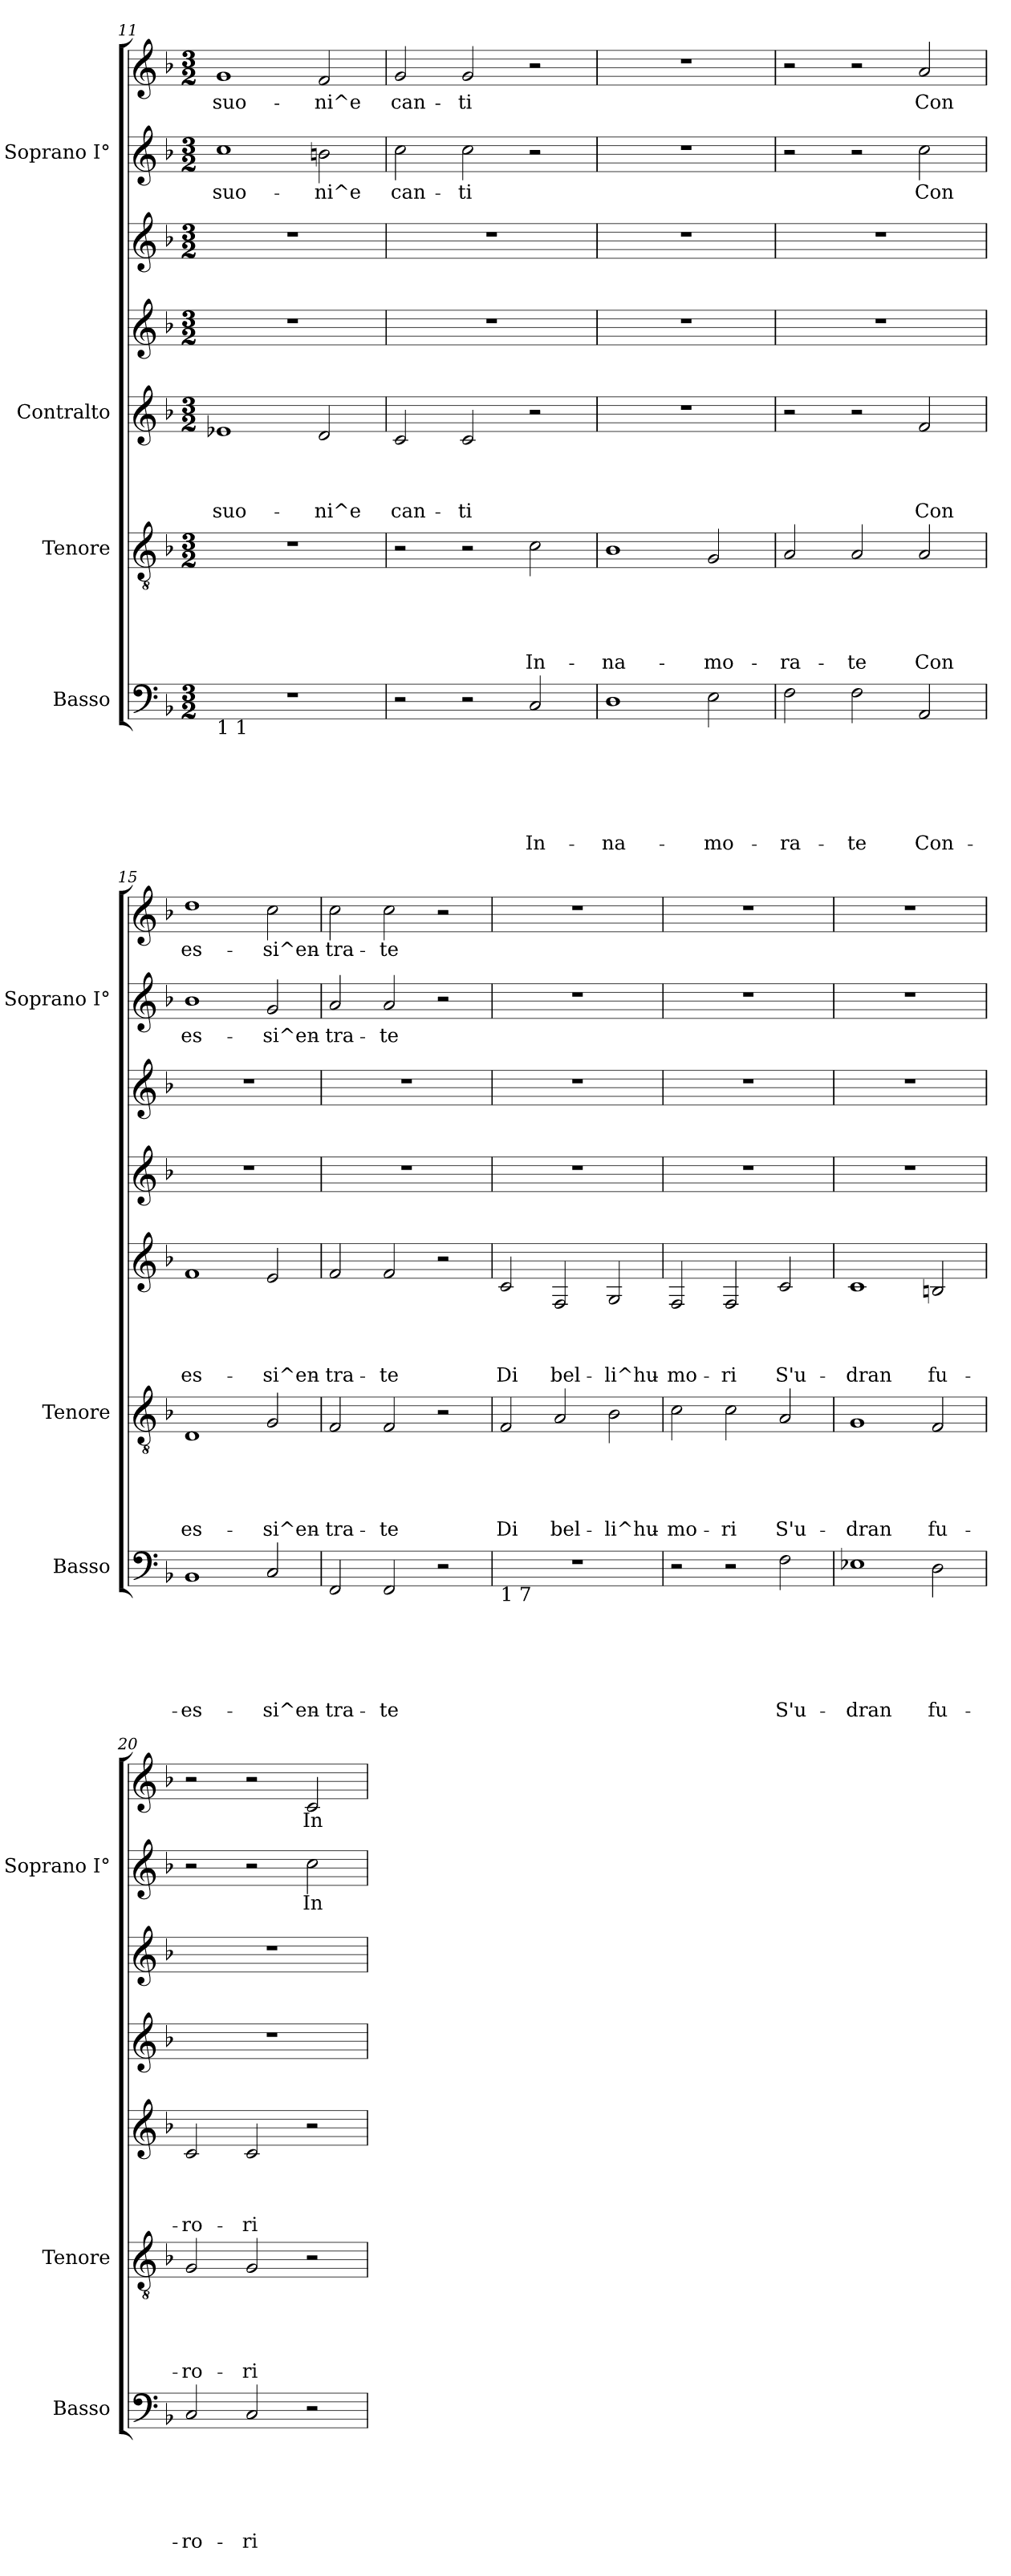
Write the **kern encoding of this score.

**kern	**text	**text	**text	**text	**text	**text	**kern	**text	**text	**text	**text	**text	**kern	**text	**text	**text	**text	**kern	**kern	**kern	**text	**kern	**text
*part6	*part6	*part6	*part6	*part6	*part6	*part6	*part5	*part5	*part5	*part5	*part5	*part5	*part4	*part4	*part4	*part4	*part4	*part3	*part2	*part1	*part1	*part1	*part1
*staff7	*staff7	*staff7	*staff7	*staff7	*staff7	*staff7	*staff6	*staff6	*staff6	*staff6	*staff6	*staff6	*staff5	*staff5	*staff5	*staff5	*staff5	*staff4	*staff3	*staff2	*staff2	*staff1	*staff1
*I"Basso	*	*	*	*	*	*	*I"Tenore	*	*	*	*	*	*I"Contralto	*	*	*	*	*	*	*I"Soprano I°	*	*	*
*I'Basso	*	*	*	*	*	*	*I'Tenore	*	*	*	*	*	*	*	*	*	*	*	*	*I'Soprano I°	*	*	*
!!LO:PB:g=z
*clefF4	*	*	*	*	*	*	*clefGv2	*	*	*	*	*	*clefG2	*	*	*	*	*clefG2	*clefG2	*clefG2	*	*clefG2	*
*k[b-]	*	*	*	*	*	*	*k[b-]	*	*	*	*	*	*k[b-]	*	*	*	*	*k[b-]	*k[b-]	*k[b-]	*	*k[b-]	*
*F:	*	*	*	*	*	*	*F:	*	*	*	*	*	*F:	*	*	*	*	*F:	*F:	*F:	*	*F:	*
*M3/2	*	*	*	*	*	*	*M3/2	*	*	*	*	*	*M3/2	*	*	*	*	*M3/2	*M3/2	*M3/2	*	*M3/2	*
=11	=11	=11	=11	=11	=11	=11	=11	=11	=11	=11	=11	=11	=11	=11	=11	=11	=11	=11	=11	=11	=11	=11	=11
!LO:TX:b:t=1 1	!	!	!	!	!	!	!	!	!	!	!	!	!	!	!	!	!	!	!	!	!	!	!
!	!	!	!	!	!	!	!	!	!	!	!	!	!	!	!	!	!LO:LY:b	!	!	!	!LO:LY:b	!	!LO:LY:b
1.r	.	.	.	.	.	.	1.r	.	.	.	.	.	1e-X	.	.	.	suo-	1.r	1.r	1cc	suo-	1g	suo-
!	!	!	!	!	!	!	!	!	!	!	!	!	!	!	!	!	!LO:LY:b	!	!	!	!LO:LY:b	!	!LO:LY:b
.	.	.	.	.	.	.	.	.	.	.	.	.	2d/	.	.	.	-ni^e	.	.	2bn\	-ni^e	2f/	-ni^e
=12	=12	=12	=12	=12	=12	=12	=12	=12	=12	=12	=12	=12	=12	=12	=12	=12	=12	=12	=12	=12	=12	=12	=12
!	!	!	!	!	!	!	!	!	!	!	!	!	!	!	!	!	!LO:LY:b	!	!	!	!LO:LY:b	!	!LO:LY:b
2r	.	.	.	.	.	.	2r	.	.	.	.	.	2c/	.	.	.	can-	1.r	1.r	2cc\	can-	2g/	can-
!	!	!	!	!	!	!	!	!	!	!	!	!	!	!	!	!	!LO:LY:b	!	!	!	!LO:LY:b	!	!LO:LY:b
2r	.	.	.	.	.	.	2r	.	.	.	.	.	2c/	.	.	.	-ti	.	.	2cc\	-ti	2g/	-ti
!	!	!	!	!	!	!LO:LY:b	!	!	!	!	!	!LO:LY:b	!	!	!	!	!	!	!	!	!	!	!
2C/	.	.	.	.	.	In-	2c\	.	.	.	.	In-	2r	.	.	.	.	.	.	2r	.	2r	.
=13	=13	=13	=13	=13	=13	=13	=13	=13	=13	=13	=13	=13	=13	=13	=13	=13	=13	=13	=13	=13	=13	=13	=13
!	!	!	!	!	!	!LO:LY:b	!	!	!	!	!	!LO:LY:b	!	!	!	!	!	!	!	!	!	!	!
1D	.	.	.	.	.	-na-	1B-	.	.	.	.	-na-	1.r	.	.	.	.	1.r	1.r	1.r	.	1.r	.
!	!	!	!	!	!	!LO:LY:b	!	!	!	!	!	!LO:LY:b	!	!	!	!	!	!	!	!	!	!	!
2E\	.	.	.	.	.	-mo-	2G/	.	.	.	.	-mo-	.	.	.	.	.	.	.	.	.	.	.
=14	=14	=14	=14	=14	=14	=14	=14	=14	=14	=14	=14	=14	=14	=14	=14	=14	=14	=14	=14	=14	=14	=14	=14
!	!	!	!	!	!	!LO:LY:b	!	!	!	!	!	!LO:LY:b	!	!	!	!	!	!	!	!	!	!	!
2F\	.	.	.	.	.	-ra-	2A/	.	.	.	.	-ra-	2r	.	.	.	.	1.r	1.r	2r	.	2r	.
!	!	!	!	!	!	!LO:LY:b	!	!	!	!	!	!LO:LY:b	!	!	!	!	!	!	!	!	!	!	!
2F\	.	.	.	.	.	-te	2A/	.	.	.	.	-te	2r	.	.	.	.	.	.	2r	.	2r	.
!	!	!	!	!	!	!LO:LY:b	!	!	!	!	!	!LO:LY:b	!	!	!	!	!LO:LY:b	!	!	!	!LO:LY:b	!	!LO:LY:b
2AA/	.	.	.	.	.	Con-	2A/	.	.	.	.	Con	2f/	.	.	.	Con	.	.	2cc\	Con	2a/	Con
=15	=15	=15	=15	=15	=15	=15	=15	=15	=15	=15	=15	=15	=15	=15	=15	=15	=15	=15	=15	=15	=15	=15	=15
!	!	!	!	!	!	!LO:LY:b	!	!	!	!	!	!LO:LY:b	!	!	!	!	!LO:LY:b	!	!	!	!LO:LY:b	!	!LO:LY:b
1BB-	.	.	.	.	.	-es-	1D	.	.	.	.	es-	1f	.	.	.	es-	1.r	1.r	1b-	-es-	1dd	es-
!	!	!	!	!	!	!LO:LY:b	!	!	!	!	!	!LO:LY:b	!	!	!	!	!LO:LY:b	!	!	!	!LO:LY:b	!	!LO:LY:b
2C/	.	.	.	.	.	-si^en-	2G/	.	.	.	.	-si^en-	2e/	.	.	.	-si^en-	.	.	2g/	-si^en-	2cc\	-si^en-
=16	=16	=16	=16	=16	=16	=16	=16	=16	=16	=16	=16	=16	=16	=16	=16	=16	=16	=16	=16	=16	=16	=16	=16
!	!	!	!	!	!	!LO:LY:b	!	!	!	!	!	!LO:LY:b	!	!	!	!	!LO:LY:b	!	!	!	!LO:LY:b	!	!LO:LY:b
2FF/	.	.	.	.	.	-tra-	2F/	.	.	.	.	-tra-	2f/	.	.	.	-tra-	1.r	1.r	2a/	tra-	2cc\	-tra-
!	!	!	!	!	!	!LO:LY:b	!	!	!	!	!	!LO:LY:b	!	!	!	!	!LO:LY:b	!	!	!	!LO:LY:b	!	!LO:LY:b
2FF/	.	.	.	.	.	-te	2F/	.	.	.	.	-te	2f/	.	.	.	-te	.	.	2a/	-te	2cc\	-te
2r	.	.	.	.	.	.	2r	.	.	.	.	.	2r	.	.	.	.	.	.	2r	.	2r	.
!!LO:LB:g=z
=17	=17	=17	=17	=17	=17	=17	=17	=17	=17	=17	=17	=17	=17	=17	=17	=17	=17	=17	=17	=17	=17	=17	=17
!LO:TX:b:t=1 7	!	!	!	!	!	!	!	!	!	!	!	!	!	!	!	!	!	!	!	!	!	!	!
!	!	!	!	!	!	!	!	!	!	!	!	!LO:LY:b	!	!	!	!	!LO:LY:b	!	!	!	!	!	!
1.r	.	.	.	.	.	.	2F/	.	.	.	.	Di	2c/	.	.	.	Di	1.r	1.r	1.r	.	1.r	.
!	!	!	!	!	!	!	!	!	!	!	!	!LO:LY:b	!	!	!	!	!LO:LY:b	!	!	!	!	!	!
.	.	.	.	.	.	.	2A/	.	.	.	.	bel-	2F/	.	.	.	bel-	.	.	.	.	.	.
!	!	!	!	!	!	!	!	!	!	!	!	!LO:LY:b	!	!	!	!	!LO:LY:b	!	!	!	!	!	!
.	.	.	.	.	.	.	2B-\	.	.	.	.	-li^hu-	2G/	.	.	.	-li^hu-	.	.	.	.	.	.
=18	=18	=18	=18	=18	=18	=18	=18	=18	=18	=18	=18	=18	=18	=18	=18	=18	=18	=18	=18	=18	=18	=18	=18
!	!	!	!	!	!	!	!	!	!	!	!	!LO:LY:b	!	!	!	!	!LO:LY:b	!	!	!	!	!	!
2r	.	.	.	.	.	.	2c\	.	.	.	.	-mo-	2F/	.	.	.	-mo-	1.r	1.r	1.r	.	1.r	.
!	!	!	!	!	!	!	!	!	!	!	!	!LO:LY:b	!	!	!	!	!LO:LY:b	!	!	!	!	!	!
2r	.	.	.	.	.	.	2c\	.	.	.	.	-ri	2F/	.	.	.	-ri	.	.	.	.	.	.
!	!	!	!	!	!	!LO:LY:b	!	!	!	!	!	!LO:LY:b	!	!	!	!	!LO:LY:b	!	!	!	!	!	!
2F\	.	.	.	.	.	S'u-	2A/	.	.	.	.	S'u-	2c/	.	.	.	S'u-	.	.	.	.	.	.
=19	=19	=19	=19	=19	=19	=19	=19	=19	=19	=19	=19	=19	=19	=19	=19	=19	=19	=19	=19	=19	=19	=19	=19
!	!	!	!	!	!	!LO:LY:b	!	!	!	!	!	!LO:LY:b	!	!	!	!	!LO:LY:b	!	!	!	!	!	!
1E-X	.	.	.	.	.	-dran	1G	.	.	.	.	-dran	1c	.	.	.	-dran	1.r	1.r	1.r	.	1.r	.
!	!	!	!	!	!	!LO:LY:b	!	!	!	!	!	!LO:LY:b	!	!	!	!	!LO:LY:b	!	!	!	!	!	!
2D\	.	.	.	.	.	fu-	2F/	.	.	.	.	fu-	2Bn/	.	.	.	fu-	.	.	.	.	.	.
=20	=20	=20	=20	=20	=20	=20	=20	=20	=20	=20	=20	=20	=20	=20	=20	=20	=20	=20	=20	=20	=20	=20	=20
!	!	!	!	!	!	!LO:LY:b	!	!	!	!	!	!LO:LY:b	!	!	!	!	!LO:LY:b	!	!	!	!	!	!
2C/	.	.	.	.	.	-ro-	2G/	.	.	.	.	-ro-	2c/	.	.	.	-ro-	1.r	1.r	2r	.	2r	.
!	!	!	!	!	!	!LO:LY:b	!	!	!	!	!	!LO:LY:b	!	!	!	!	!LO:LY:b	!	!	!	!	!	!
2C/	.	.	.	.	.	-ri	2G/	.	.	.	.	-ri	2c/	.	.	.	-ri	.	.	2r	.	2r	.
!	!	!	!	!	!	!	!	!	!	!	!	!	!	!	!	!	!	!	!	!	!LO:LY:b	!	!LO:LY:b
2r	.	.	.	.	.	.	2r	.	.	.	.	.	2r	.	.	.	.	.	.	2cc\	In	2c/	In
=	=	=	=	=	=	=	=	=	=	=	=	=	=	=	=	=	=	=	=	=	=	=	=
*-	*-	*-	*-	*-	*-	*-	*-	*-	*-	*-	*-	*-	*-	*-	*-	*-	*-	*-	*-	*-	*-	*-	*-
